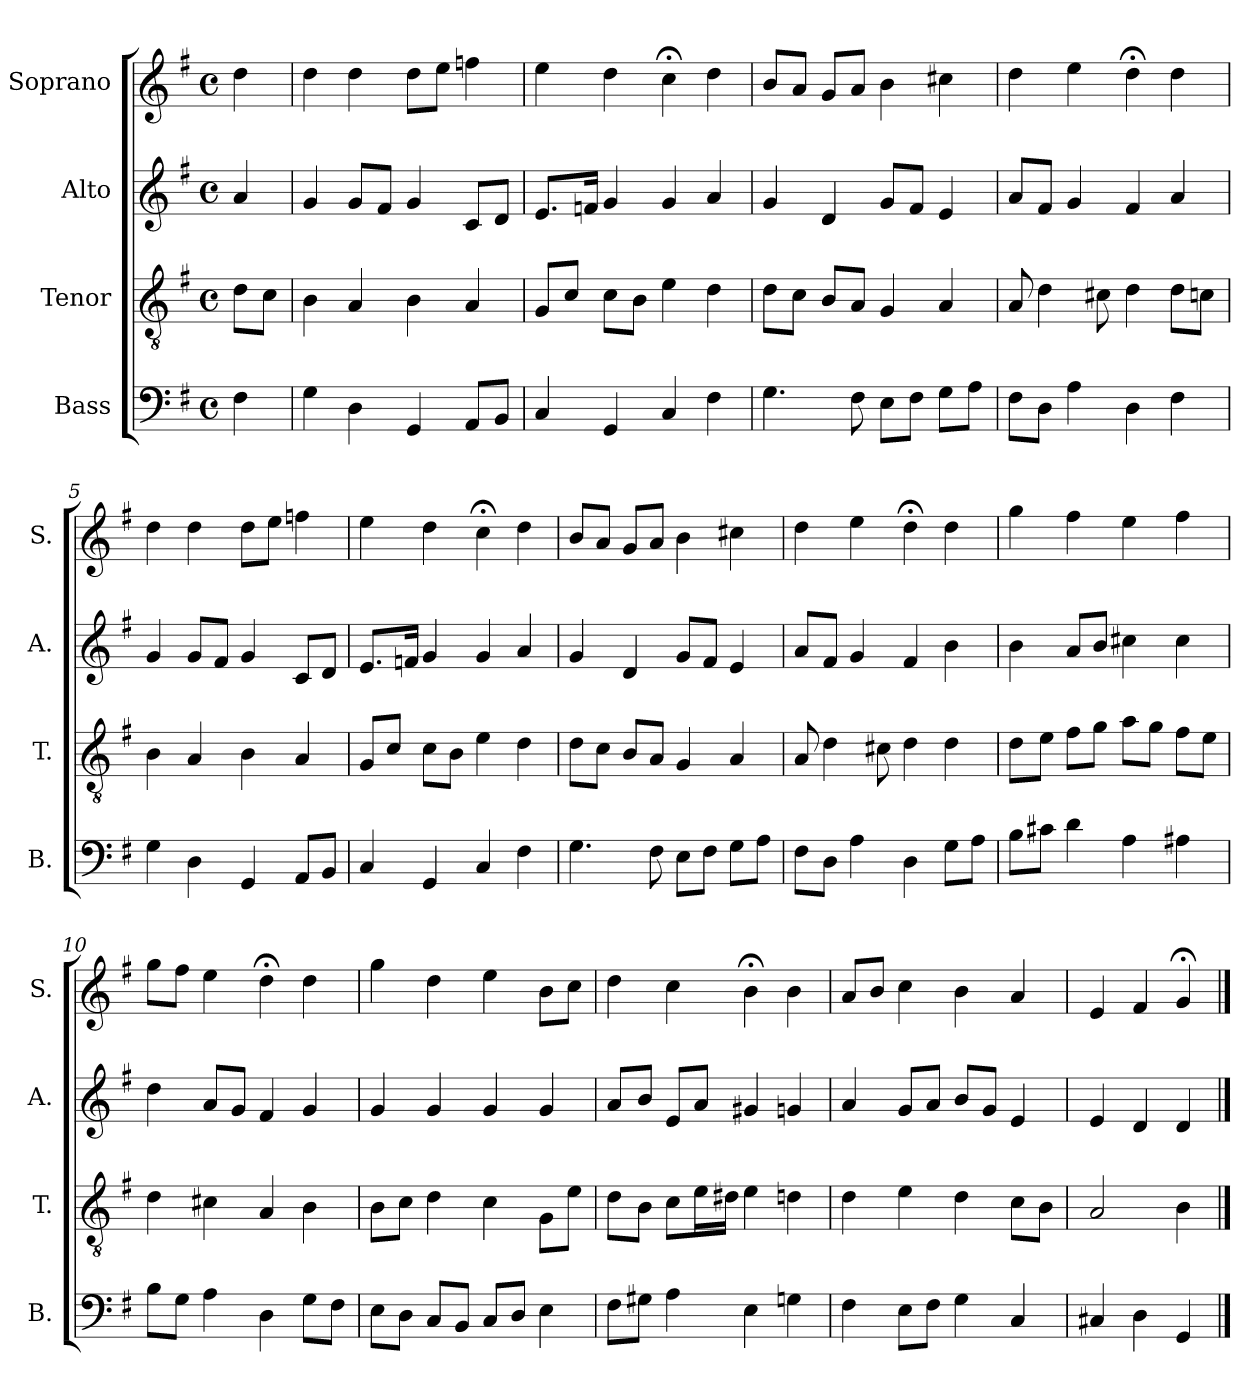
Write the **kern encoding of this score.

**kern	**kern	**kern	**kern
*part4	*part3	*part2	*part1
*staff4	*staff3	*staff2	*staff1
*I"Bass	*I"Tenor	*I"Alto	*I"Soprano
*I'B.	*I'T.	*I'A.	*I'S.
*clefF4	*clefGv2	*clefG2	*clefG2
*k[f#]	*k[f#]	*k[f#]	*k[f#]
*G:	*G:	*G:	*G:
*M4/4	*M4/4	*M4/4	*M4/4
*met(c)	*met(c)	*met(c)	*met(c)
=	=	=	=
4F#\	8d\L	4a/	4dd\
.	8c\J	.	.
=1	=1	=1	=1
4G\	4B\	4g/	4dd\
4D\	4A/	8g/L	4dd\
.	.	8f#/J	.
4GG/	4B\	4g/	8dd\L
.	.	.	8ee\J
8AA/L	4A/	8c/L	4ffn\
8BB/J	.	8d/J	.
=2	=2	=2	=2
4C/	8G/L	8.e/L	4ee\
.	8c/J	.	.
.	.	16fn/Jk	.
4GG/	8c\L	4g/	4dd\
.	8B\J	.	.
4C/	4e\	4g/	4cc;<\
4F#\	4d\	4a/	4dd\
=3	=3	=3	=3
4.G\	8d\L	4g/	8b/L
.	8c\J	.	8a/J
.	8B/L	4d/	8g/L
8F#\	8A/J	.	8a/J
8E\L	4G/	8g/L	4b\
8F#\J	.	8f#/J	.
8G\L	4A/	4e/	4cc#X\
8A\J	.	.	.
=4	=4	=4	=4
8F#\L	8A/	8a/L	4dd\
8D\J	4d\	8f#/J	.
4A\	.	4g/	4ee\
.	8c#X\	.	.
4D\	4d\	4f#/	4dd;<\
4F#\	8d\L	4a/	4dd\
.	8cn\J	.	.
!!LO:LB:g=z
=5	=5	=5	=5
4G\	4B\	4g/	4dd\
4D\	4A/	8g/L	4dd\
.	.	8f#/J	.
4GG/	4B\	4g/	8dd\L
.	.	.	8ee\J
8AA/L	4A/	8c/L	4ffn\
8BB/J	.	8d/J	.
=6	=6	=6	=6
4C/	8G/L	8.e/L	4ee\
.	8c/J	.	.
.	.	16fn/Jk	.
4GG/	8c\L	4g/	4dd\
.	8B\J	.	.
4C/	4e\	4g/	4cc;<\
4F#\	4d\	4a/	4dd\
=7	=7	=7	=7
4.G\	8d\L	4g/	8b/L
.	8c\J	.	8a/J
.	8B/L	4d/	8g/L
8F#\	8A/J	.	8a/J
8E\L	4G/	8g/L	4b\
8F#\J	.	8f#/J	.
8G\L	4A/	4e/	4cc#X\
8A\J	.	.	.
=8	=8	=8	=8
8F#\L	8A/	8a/L	4dd\
8D\J	4d\	8f#/J	.
4A\	.	4g/	4ee\
.	8c#X\	.	.
4D\	4d\	4f#/	4dd;<\
8G\L	4d\	4b\	4dd\
8A\J	.	.	.
=9	=9	=9	=9
8B\L	8d\L	4b\	4gg\
8c#X\J	8e\J	.	.
4d\	8f#\L	8a/L	4ff#\
.	8g\J	8b/J	.
4A\	8a\L	4cc#X\	4ee\
.	8g\J	.	.
4A#X\	8f#\L	4cc#\	4ff#\
.	8e\J	.	.
!!LO:LB:g=z
=10	=10	=10	=10
8B\L	4d\	4dd\	8gg\L
8G\J	.	.	8ff#\J
4A\	4c#X\	8a/L	4ee\
.	.	8g/J	.
4D\	4A/	4f#/	4dd;<\
8G\L	4B\	4g/	4dd\
8F#\J	.	.	.
=11	=11	=11	=11
8E\L	8B\L	4g/	4gg\
8D\J	8c\J	.	.
8C/L	4d\	4g/	4dd\
8BB/J	.	.	.
8C/L	4c\	4g/	4ee\
8D/J	.	.	.
4E\	8G\L	4g/	8b\L
.	8e\J	.	8cc\J
=12	=12	=12	=12
8F#\L	8d\L	8a/L	4dd\
8G#X\J	8B\J	8b/J	.
4A\	8c\L	8e/L	4cc\
.	16e\L	8a/J	.
.	16d#X\JJ	.	.
4E\	4e\	4g#X/	4b;<\
4Gn\	4dn\	4gn/	4b\
=13	=13	=13	=13
4F#\	4d\	4a/	8a/L
.	.	.	8b/J
8E\L	4e\	8g/L	4cc\
8F#\J	.	8a/J	.
4G\	4d\	8b/L	4b\
.	.	8g/J	.
4C/	8c\L	4e/	4a/
.	8B\J	.	.
=14	=14	=14	=14
4C#X/	2A/	4e/	4e/
4D\	.	4d/	4f#/
4GG/	4B\	4d/	4g;</
==	==	==	==
*-	*-	*-	*-
